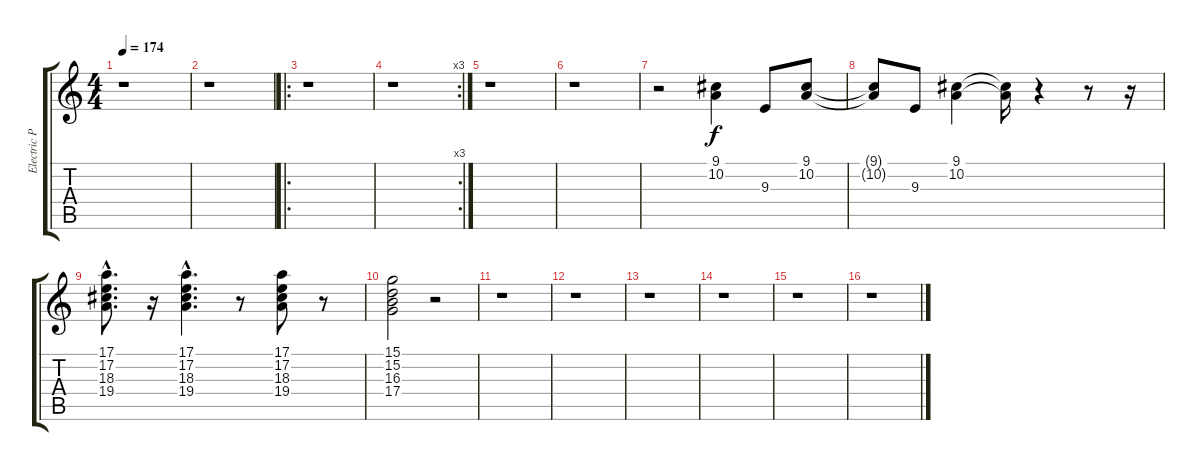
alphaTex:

\track ("Electric Piano" "Electric P") {instrument electricgrandpiano}
\staff {score tabs}
\tuning (E4 B3 G3 D3 A2 E2) {hide}
\ts (4 4)
\tempo 174
\clef g2
\ks c
r.1{dy f} |
r.1 |
\ro
r.1 |
\rc 3
r.1 |
r.1 |
r.1 |
r.2 (9.1 10.2).4 9.3.8 (9.1 10.2).8 |
(9.1{t} 10.2{t}).8 9.3.8 (9.1 10.2).4 (9.1{t} 10.2{t}).16 r.4 r.8 r.16 |
(17.1{hac} 17.2{hac} 18.3{hac} 19.4{hac}).8{d} r.16 (17.1{hac} 17.2{hac} 18.3{hac} 19.4{hac}).4{d} r.8 (17.1 17.2 18.3 19.4).8 r.8 |
(15.1 15.2 16.3 17.4).2 r.2 |
r.1 |
r.1 |
r.1 |
r.1 |
r.1 |
r.1
